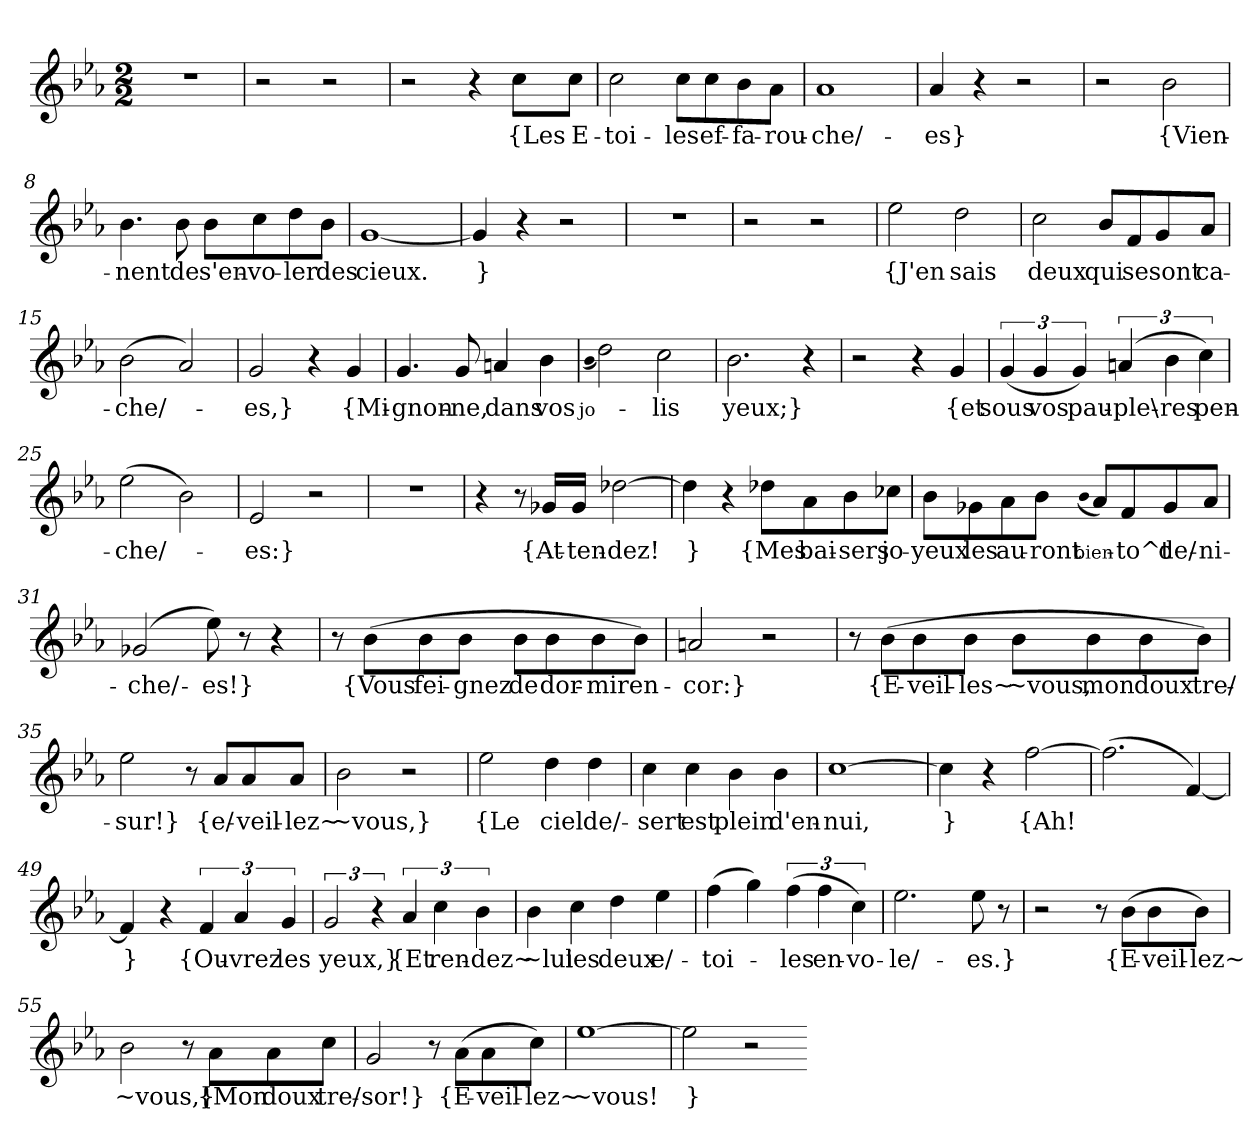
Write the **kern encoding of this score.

**kern	**text
*part1	*part1
*staff1	*staff1
*clefG2	*
*k[b-e-a-]	*
*M2/2	*
=1	=1
1r	.
=2	=2
2r	.
2r	.
=3	=3
2r	.
4r	.
8cc\L	{Les
8cc\J	E-
=4	=4
2cc	-toi-
8cc\L	-les
8cc\	ef-
8b-\	-fa-
8a-\J	-rou-
=5	=5
1a-	-che/-
=6	=6
4a-	-es}
4r	.
2r	.
=7	=7
2r	.
2b-	{Vien-
=8	=8
4.b-	-nent
8b-	de
8b-\L	s'en-
8cc\	-vo-
8dd\	-ler
8b-\J	des
=9	=9
[1g	cieux.
=10	=10
4g]	}
4r	.
2r	.
=11	=11
1r	.
=12	=12
2r	.
2r	.
=13	=13
2ee-	{J'en
2dd	sais
=14	=14
2cc	deux
8b-/L	qui
8f/	se
8g/	sont
8a-/J	ca-
=15	=15
(2b-	-che/-
2a-)	.
=16	=16
2g	-es,}
4r	.
4g	{Mi-
=17	=17
4.g	-gnon-
8g	-ne,
4an	dans
4b-	vos
=18	=18
(qb-	jo-
2dd)	.
2cc	-lis
=19	=19
2.b-	yeux;}
4r	.
=23	=23
2r	.
4r	.
4g	{et
=24	=24
(6g	sous
6g	vos
6g)	pau-
(6an	-ple\-
6b-	-res
6cc)	pen-
=25	=25
(2ee-	-che/-
2b-)	.
=26	=26
2e-	-es:}
2r	.
=27	=27
1r	.
=28	=28
4r	.
8r	.
16g-X/LL	{At-
16g-/JJ	-ten-
[2dd-X	-dez!
=29	=29
4dd-]	}
4r	.
8dd-X\L	{Mes
8a-\	bai-
8b-\	-sers
8cc-X\J	jo-
=30	=30
8b-\L	-yeux
8g-X\	les
8a-\	au-
8b-\J	-ront
(qb-	bien-
8a-/L)	.
8f/	-to^t
8g-/	de/-
8a-/J	-ni-
=31	=31
(2g-X	-che/-
8ee-)	-es!}
8r	.
4r	.
=32	=32
8r	.
(8b-\L	{Vous
8b-\	fei-
8b-\J	-gnez
8b-\L	de
8b-\	dor-
8b-\	-mir
8b-\J)	en-
=33	=33
2an	-cor:}
2r	.
=34	=34
8r	.
(8b-\L	{E-
8b-\	-veil-
8b-\J	-les~
8b-\L	~vous,
8b-\	mon
8b-\	doux
8b-\J)	tre/-
=35	=35
2ee-	-sur!}
8r	.
8a-/L	{e/-
8a-/	-veil-
8a-/J	-lez~
=36	=36
2b-	~vous,}
2r	.
=44	=44
2ee-	{Le
4dd	ciel
4dd	de/-
=45	=45
4cc	-sert
4cc	est
4b-	plein
4b-	d'en-
=46	=46
[1cc	-nui,
=47	=47
4cc]	}
4r	.
[2ff	{Ah!
=48	=48
(2.ff]	.
[4f)	.
=49	=49
4f]	}
4r	.
6f	{Ou-
6a-	-vrez
6g	les
=50	=50
3g	yeux,}
6r	.
6a-	{Et
6cc	ren-
6b-	-dez~
=51	=51
4b-	~lui
4cc	les
4dd	deux
4ee-	e/-
=52	=52
(4ff	-toi-
4gg)	.
(6ff	-les
6ff	en-
6cc)	-vo-
=53	=53
2.ee-	-le/-
8ee-	-es.}
8r	.
=54	=54
2r	.
8r	.
(8b-\L	{E-
8b-\	-veil-
8b-\J)	-lez~
=55	=55
2b-	~vous,}
8r	.
8a-\L	{Mon
8a-\	doux
8cc\J	tre/-
=56	=56
2g	-sor!}
8r	.
(8a-\L	{E-
8a-\	-veil-
8cc\J)	-lez~
=57	=57
[1ee-	~vous!
=58	=58
2ee-]	}
2r	.
=-	=-
*-	*-
